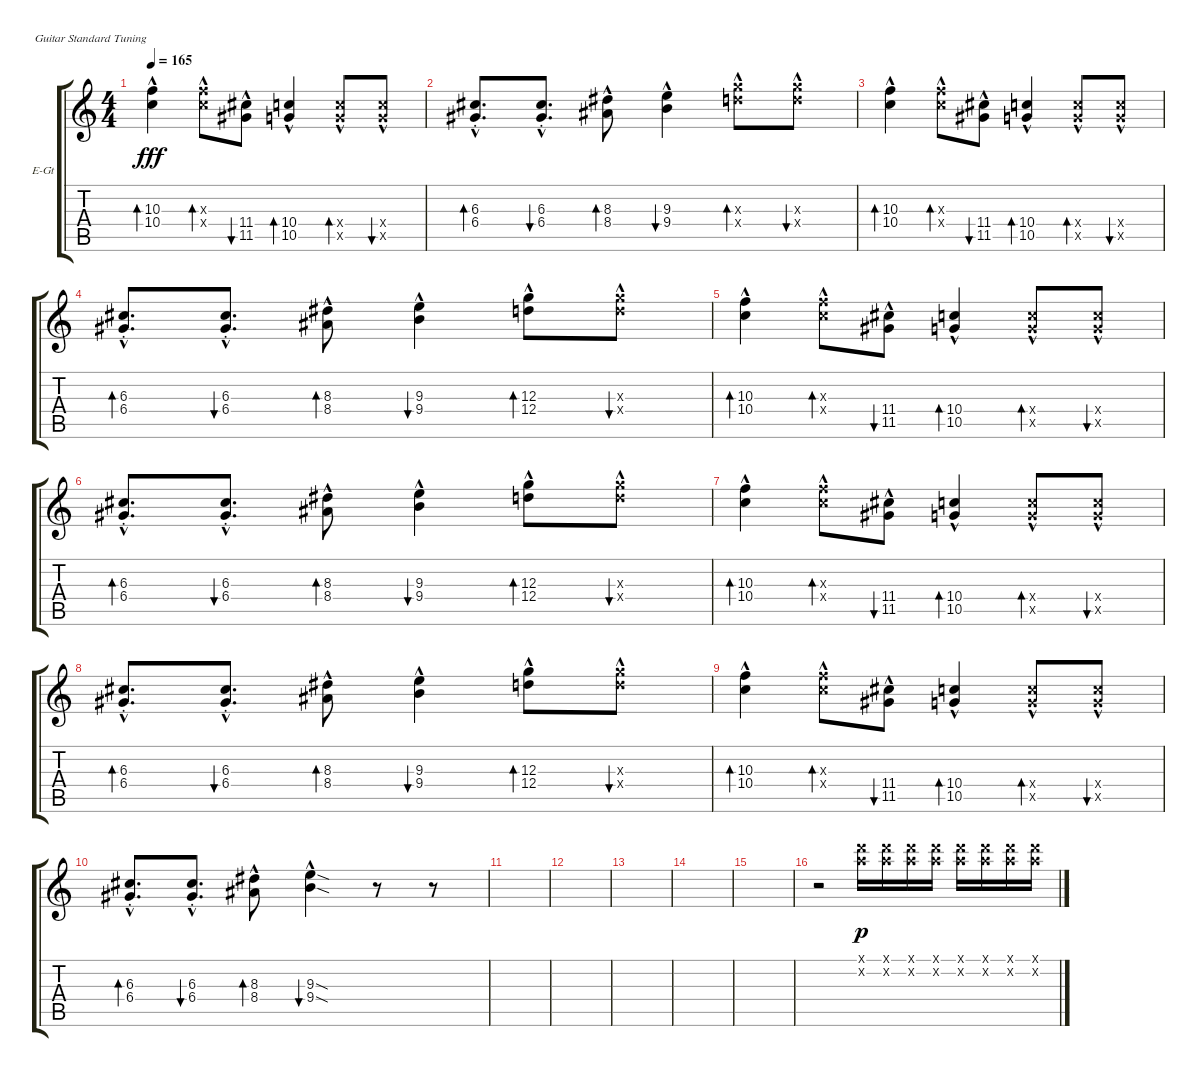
\defaultSystemsLayout 4
\bracketExtendMode groupsimilarinstruments
\firstSystemTrackNameOrientation horizontal
\otherSystemsTrackNameOrientation horizontal
\track ("Turner" "E-Gt") {instrument electricguitarclean}
\staff {score tabs}
\tuning (E4 B3 G3 D3 A2 E2)
\ts (4 4)
\tempo 165
\clef g2
\ks c
(10.4{hac} 10.3{hac}).4{bd 60 dy fff} (10.4{hac x} 10.3{hac x}).8{bd 59} (11.5{hac} 11.4{hac}).8{bu 58} (10.5{hac} 10.4{hac}).4{bd 58} (10.5{hac x} 10.4{hac x}).8{bd 58} (10.5{hac x} 10.4{hac x}).8{bu 58} |
(6.4{hac st} 6.3{hac st}).8{d bd 43} (6.4{hac st} 6.3{hac st}).8{d bu 42} (8.4{hac} 8.3{hac}).8{bd 41} (9.4{hac} 9.3{hac}).4{bu 40} (12.4{hac x} 12.3{hac x}).8{bd 39} (12.4{hac x} 12.3{hac x}).8{bu 38} |
(10.4{hac} 10.3{hac}).4{bd 60} (10.4{hac x} 10.3{hac x}).8{bd 59} (11.5{hac} 11.4{hac}).8{bu 58} (10.5{hac} 10.4{hac}).4{bd 58} (10.5{hac x} 10.4{hac x}).8{bd 58} (10.5{hac x} 10.4{hac x}).8{bu 58} |
(6.4{hac st} 6.3{hac st}).8{d bd 43} (6.4{hac st} 6.3{hac st}).8{d bu 42} (8.4{hac} 8.3{hac}).8{bd 41} (9.4{hac} 9.3{hac}).4{bu 40} (12.4{hac} 12.3{hac}).8{bd 39} (12.4{hac x} 12.3{hac x}).8{bu 38} |
(10.4{hac} 10.3{hac}).4{bd 60} (10.4{hac x} 10.3{hac x}).8{bd 59} (11.5{hac} 11.4{hac}).8{bu 58} (10.5{hac} 10.4{hac}).4{bd 58} (10.5{hac x} 10.4{hac x}).8{bd 58} (10.5{hac x} 10.4{hac x}).8{bu 58} |
(6.4{hac st} 6.3{hac st}).8{d bd 43} (6.4{hac st} 6.3{hac st}).8{d bu 42} (8.4{hac} 8.3{hac}).8{bd 41} (9.4{hac} 9.3{hac}).4{bu 40} (12.4{hac} 12.3{hac}).8{bd 39} (12.4{hac x} 12.3{hac x}).8{bu 38} |
(10.4{hac} 10.3{hac}).4{bd 60} (10.4{hac x} 10.3{hac x}).8{bd 59} (11.5{hac} 11.4{hac}).8{bu 58} (10.5{hac} 10.4{hac}).4{bd 58} (10.5{hac x} 10.4{hac x}).8{bd 58} (10.5{hac x} 10.4{hac x}).8{bu 58} |
(6.4{hac st} 6.3{hac st}).8{d bd 43} (6.4{hac st} 6.3{hac st}).8{d bu 42} (8.4{hac} 8.3{hac}).8{bd 41} (9.4{hac} 9.3{hac}).4{bu 40} (12.4{hac} 12.3{hac}).8{bd 39} (12.4{hac x} 12.3{hac x}).8{bu 38} |
(10.4{hac} 10.3{hac}).4{bd 60} (10.4{hac x} 10.3{hac x}).8{bd 59} (11.5{hac} 11.4{hac}).8{bu 58} (10.5{hac} 10.4{hac}).4{bd 58} (10.5{hac x} 10.4{hac x}).8{bd 58} (10.5{hac x} 10.4{hac x}).8{bu 58} |
(6.4{hac st} 6.3{hac st}).8{d bd 43} (6.4{hac st} 6.3{hac st}).8{d bu 42} (8.4{hac} 8.3{hac}).8{bd 41} (9.4{sod hac} 9.3{sod hac}).4{bu 40} r.8 r.8 |
|
|
|
|
|
r.2 (10.1{x} 10.2{x}).16{dy p} (10.1{x} 10.2{x}).16 (10.1{x} 10.2{x}).16 (10.1{x} 10.2{x}).16 (10.1{x} 10.2{x}).16 (10.1{x} 10.2{x}).16 (10.1{x} 10.2{x}).16 (10.1{x} 10.2{x}).16
